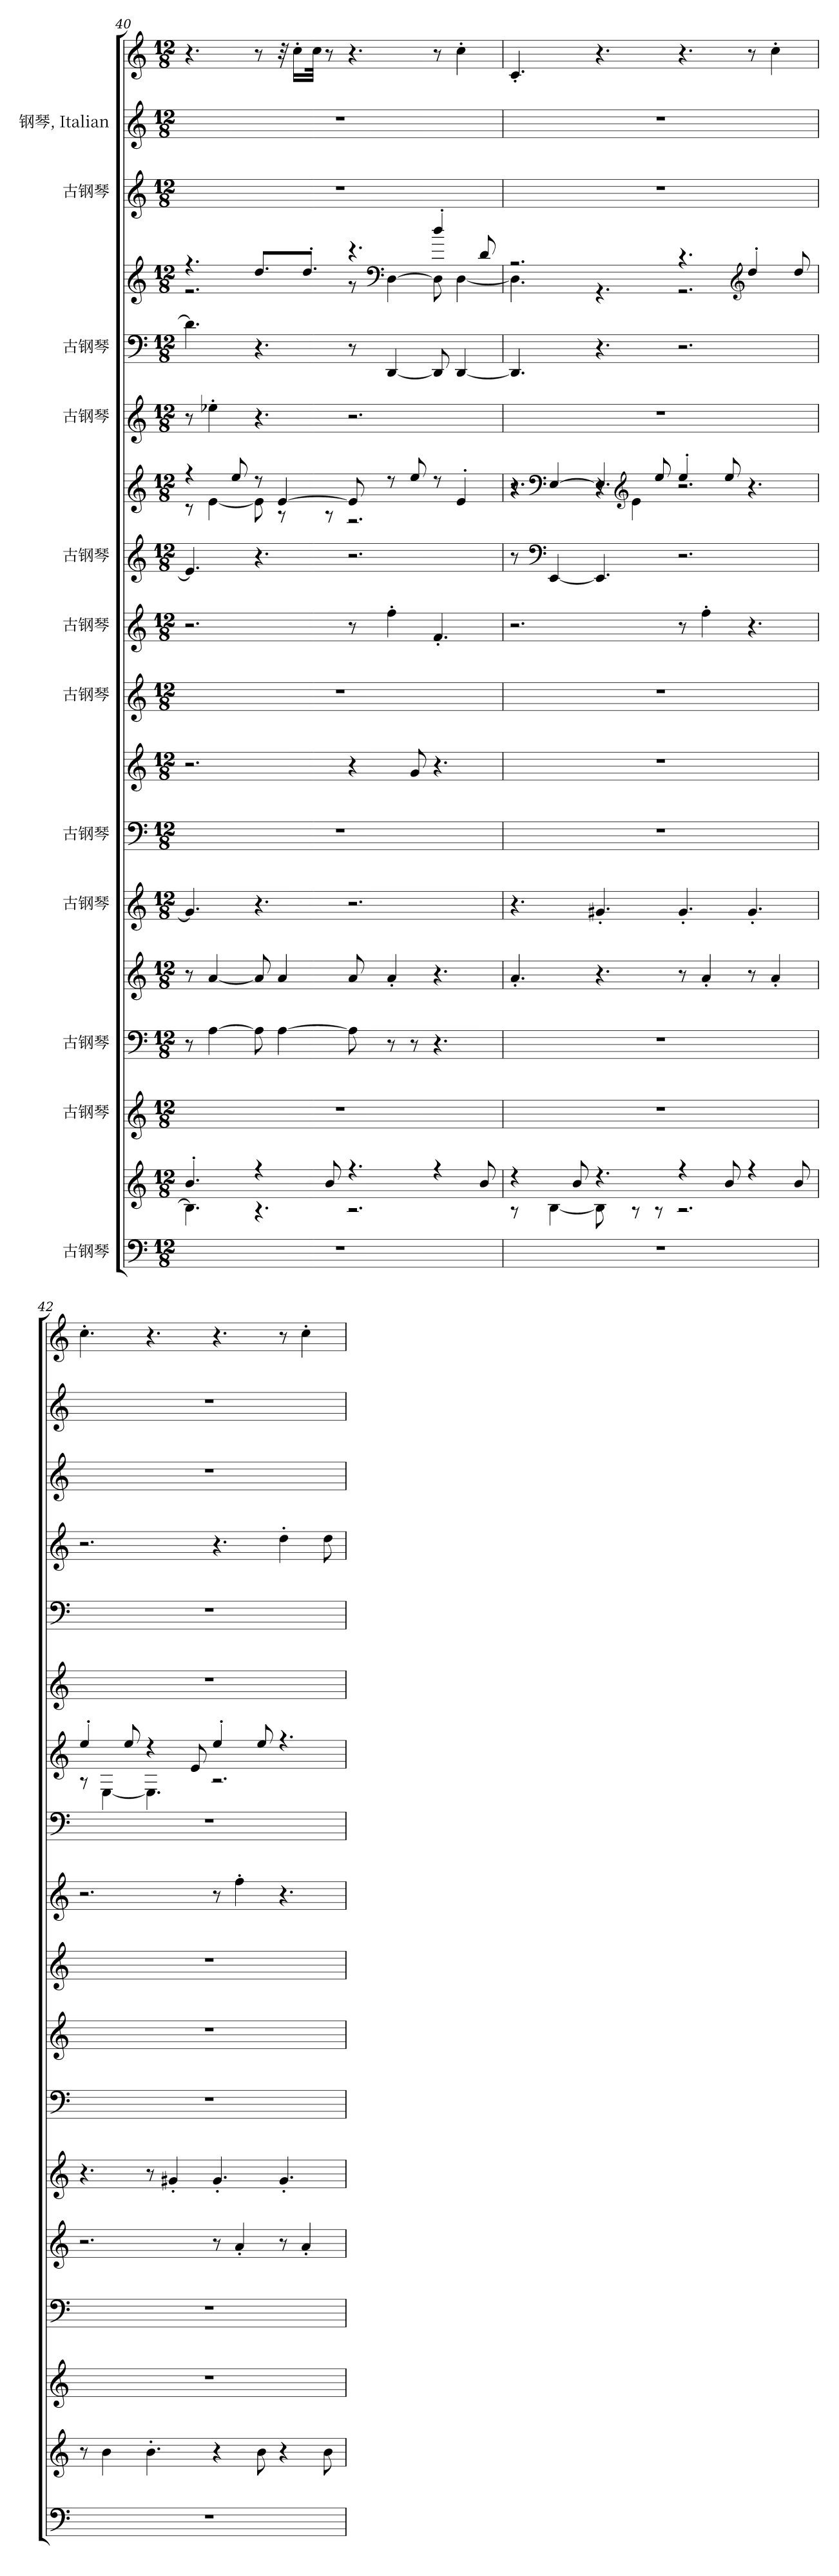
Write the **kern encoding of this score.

**kern	**kern	**kern	**kern	**kern	**kern	**kern	**kern	**kern	**kern	**kern	**kern	**kern	**kern	**kern	**kern	**kern	**kern
*part12	*part12	*part11	*part10	*part10	*part9	*part8	*part8	*part7	*part6	*part5	*part5	*part4	*part3	*part3	*part2	*part1	*part1
*staff18	*staff17	*staff16	*staff15	*staff14	*staff13	*staff12	*staff11	*staff10	*staff9	*staff8	*staff7	*staff6	*staff5	*staff4	*staff3	*staff2	*staff1
*I"古钢琴	*	*I"古钢琴	*I"古钢琴	*	*I"古钢琴	*I"古钢琴	*	*I"古钢琴	*I"古钢琴	*I"古钢琴	*	*I"古钢琴	*I"古钢琴	*	*I"古钢琴	*I"钢琴, Italian	*
!!LO:PB:g=z
*clefF4	*clefG2	*clefG2	*clefF4	*clefG2	*clefG2	*clefF4	*clefG2	*clefG2	*clefG2	*clefG2	*clefG2	*clefG2	*clefF4	*clefG2	*clefG2	*clefG2	*clefG2
*k[]	*k[]	*k[]	*k[]	*k[]	*k[]	*k[]	*k[]	*k[]	*k[]	*k[]	*k[]	*k[]	*k[]	*k[]	*k[]	*k[]	*k[]
*M12/8	*M12/8	*M12/8	*M12/8	*M12/8	*M12/8	*M12/8	*M12/8	*M12/8	*M12/8	*M12/8	*M12/8	*M12/8	*M12/8	*M12/8	*M12/8	*M12/8	*M12/8
=40	=40	=40	=40	=40	=40	=40	=40	=40	=40	=40	=40	=40	=40	=40	=40	=40	=40
*	*^	*	*	*	*	*	*	*	*	*	*^	*	*	*^	*	*	*
1.r	4.b'/	4.B\]	1.r	8r	8r	4.g#/]	1.r	2.r	1.r	2.r	4.e/]	4r	8r	8r	4.d\]	4.r	2.r	1.r	1.r	4.r
.	.	.	.	[4A\	[4a/	.	.	.	.	.	.	.	[4e\	4ee-X'\	.	.	.	.	.	.
.	.	.	.	.	.	.	.	.	.	.	.	8ee/	.	.	.	.	.	.	.	.
.	4r	4.r	.	8A\]	8a/]	4.r	.	.	.	.	4.r	8r	8e\]	4.r	4.r	8.dd/L	.	.	.	8r
.	.	.	.	[4A\	4a/	.	.	.	.	.	.	[4e/	8r	.	.	.	.	.	.	32r
.	.	.	.	.	.	.	.	.	.	.	.	.	.	.	.	.	.	.	.	16cc'\LL
.	.	.	.	.	.	.	.	.	.	.	.	.	.	.	.	8.dd'/J	.	.	.	.
.	.	.	.	.	.	.	.	.	.	.	.	.	.	.	.	.	.	.	.	32cc\JJk
.	8b/	.	.	.	.	.	.	.	.	.	.	.	8r	.	.	.	.	.	.	8r
.	4.r	2.r	.	8A\]	8a/	2.r	.	4r	.	8r	2.r	8e/]	2.r	2.r	8r	4.r	8r	.	.	4.r
*	*	*	*	*	*	*	*	*	*	*	*	*	*	*	*	*clefF4	*	*	*	*
.	.	.	.	8r	4a'/	.	.	.	.	4ff'\	.	8r	.	.	[4DD/	.	[4D\	.	.	.
.	.	.	.	8r	.	.	.	8g/	.	.	.	8ee/	.	.	.	.	.	.	.	.
.	4r	.	.	4.r	4.r	.	.	4.r	.	4.f'/	.	8r	.	.	8DD/]	4dd'/	8D\]	.	.	8r
.	.	.	.	.	.	.	.	.	.	.	.	4e'/	.	.	[4DD/	.	[4D\	.	.	4cc'\
.	8b/	.	.	.	.	.	.	.	.	.	.	.	.	.	.	8d/	.	.	.	.
=41	=41	=41	=41	=41	=41	=41	=41	=41	=41	=41	=41	=41	=41	=41	=41	=41	=41	=41	=41	=41
*	*	*	*	*	*	*	*	*	*	*	*	*	*^	*	*	*	*	*	*	*
1.r	4r	8r	1.r	1.r	4.a'/	4.r	1.r	1.r	1.r	2.r	8r	4.r	4.r	8r	1.r	4.DD/]	2.r	4.D\]	1.r	1.r	4.c'/
*	*	*	*	*	*	*	*	*	*	*	*clefF4	*clefF4	*	*	*	*	*	*	*	*	*
.	.	[4B\	.	.	.	.	.	.	.	.	[4EE/	.	.	[4E/	.	.	.	.	.	.	.
.	8b/	.	.	.	.	.	.	.	.	.	.	.	.	.	.	.	.	.	.	.	.
.	4.r	8B\]	.	.	4.r	4.g#X'/	.	.	.	.	4.EE/]	4r	8r	4.E/]	.	4.r	.	4.r	.	.	4.r
*	*	*	*	*	*	*	*	*	*	*	*	*clefG2	*	*	*	*	*	*	*	*	*
.	.	8r	.	.	.	.	.	.	.	.	.	.	4e\	.	.	.	.	.	.	.	.
.	.	8r	.	.	.	.	.	.	.	.	.	8ee/	.	.	.	.	.	.	.	.	.
.	4r	2.r	.	.	8r	4.g#'/	.	.	.	8r	2.r	4ee'/	2.r	2.r	.	2.r	4.r	2.r	.	.	4.r
.	.	.	.	.	4a'/	.	.	.	.	4ff'\	.	.	.	.	.	.	.	.	.	.	.
.	8b/	.	.	.	.	.	.	.	.	.	.	8ee/	.	.	.	.	.	.	.	.	.
*	*	*	*	*	*	*	*	*	*	*	*	*	*	*	*	*	*clefG2	*	*	*	*
.	4r	.	.	.	8r	4.g#'/	.	.	.	4.r	.	4.r	.	.	.	.	4dd'/	.	.	.	8r
.	.	.	.	.	4a'/	.	.	.	.	.	.	.	.	.	.	.	.	.	.	.	4cc'\
.	8b/	.	.	.	.	.	.	.	.	.	.	.	.	.	.	.	8dd/	.	.	.	.
*	*v	*v	*	*	*	*	*	*	*	*	*	*	*v	*v	*	*	*v	*v	*	*	*
!!LO:PB:g=z
=42	=42	=42	=42	=42	=42	=42	=42	=42	=42	=42	=42	=42	=42	=42	=42	=42	=42	=42
1.r	8r	1.r	1.r	2.r	4.r	1.r	1.r	1.r	2.r	1.r	4ee'/	8r	1.r	1.r	2.r	1.r	1.r	4.cc'\
.	4b\	.	.	.	.	.	.	.	.	.	.	[4E\	.	.	.	.	.	.
.	.	.	.	.	.	.	.	.	.	.	8ee/	.	.	.	.	.	.	.
.	4.b'\	.	.	.	8r	.	.	.	.	.	4r	4.E\]	.	.	.	.	.	4.r
.	.	.	.	.	4g#X'/	.	.	.	.	.	.	.	.	.	.	.	.	.
.	.	.	.	.	.	.	.	.	.	.	8e/	.	.	.	.	.	.	.
.	4r	.	.	8r	4.g#'/	.	.	.	8r	.	4ee'/	2.r	.	.	4.r	.	.	4.r
.	.	.	.	4a'/	.	.	.	.	4ff'\	.	.	.	.	.	.	.	.	.
.	8b\	.	.	.	.	.	.	.	.	.	8ee/	.	.	.	.	.	.	.
.	4r	.	.	8r	4.g#'/	.	.	.	4.r	.	4.r	.	.	.	4dd'\	.	.	8r
.	.	.	.	4a'/	.	.	.	.	.	.	.	.	.	.	.	.	.	4cc'\
.	8b\	.	.	.	.	.	.	.	.	.	.	.	.	.	8dd\	.	.	.
*	*	*	*	*	*	*	*	*	*	*	*v	*v	*	*	*	*	*	*
=	=	=	=	=	=	=	=	=	=	=	=	=	=	=	=	=	=
*-	*-	*-	*-	*-	*-	*-	*-	*-	*-	*-	*-	*-	*-	*-	*-	*-	*-
